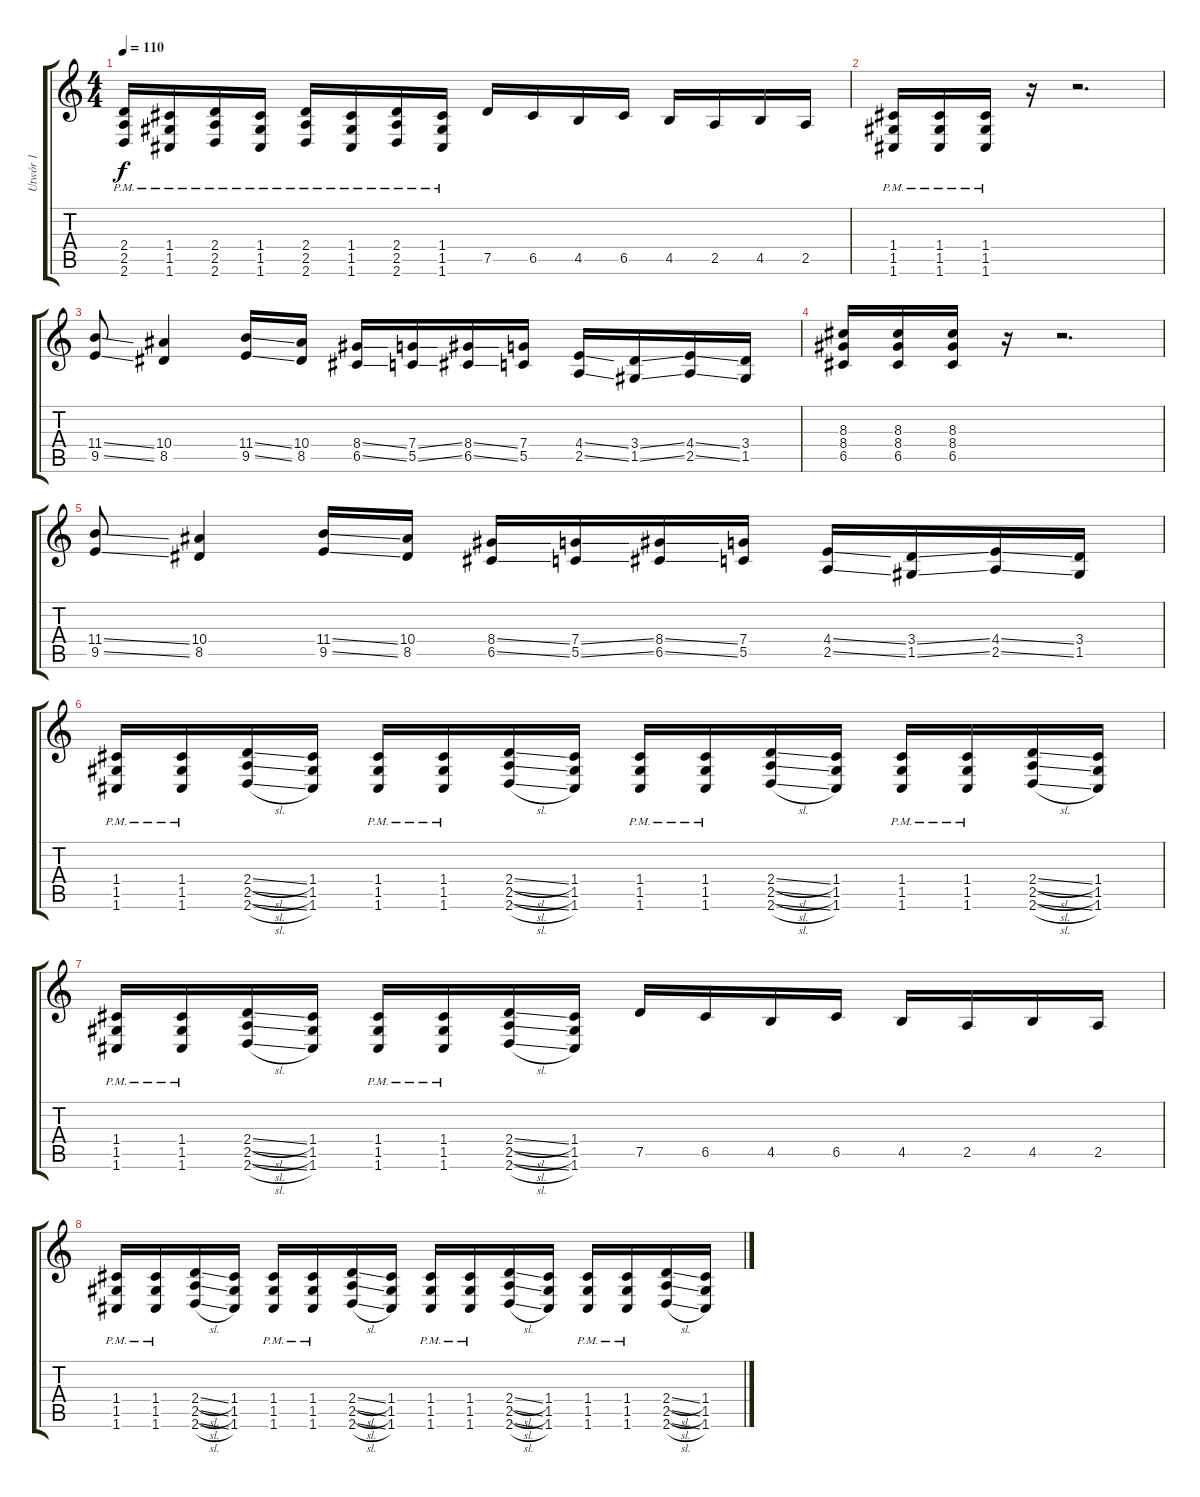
\track ("Utwór 1" "Utwór 1") {instrument distortionguitar}
\staff {score tabs}
\tuning (D4 A3 F3 C3 G2 C2) {hide}
\ts (4 4)
\tempo 110
\clef g2
\ks c
(2.4{pm} 2.5{pm} 2.6{pm}).16{dy f} (1.4{pm} 1.5{pm} 1.6{pm}).16 (2.4{pm} 2.5{pm} 2.6{pm}).16 (1.4{pm} 1.5{pm} 1.6{pm}).16 (2.4{pm} 2.5{pm} 2.6{pm}).16 (1.4{pm} 1.5{pm} 1.6{pm}).16 (2.4{pm} 2.5{pm} 2.6{pm}).16 (1.4{pm} 1.5{pm} 1.6{pm}).16 7.5.16 6.5.16 4.5.16 6.5.16 4.5.16 2.5.16 4.5.16 2.5.16 |
(1.4{pm} 1.5{pm} 1.6{pm}).16 (1.4{pm} 1.5{pm} 1.6{pm}).16 (1.4{pm} 1.5{pm} 1.6{pm}).16 r.16 r.2{d} |
(11.4{ss} 9.5{ss}).8 (10.4 8.5).4 (11.4{ss} 9.5{ss}).16 (10.4 8.5).16 (8.4{ss} 6.5{ss}).16 (7.4{ss} 5.5{ss}).16 (8.4{ss} 6.5{ss}).16 (7.4 5.5).16 (4.4{ss} 2.5{ss}).16 (3.4{ss} 1.5{ss}).16 (4.4{ss} 2.5{ss}).16 (3.4 1.5).16 |
(8.3 8.4 6.5).16 (8.3 8.4 6.5).16 (8.3 8.4 6.5).16 r.16 r.2{d} |
(11.4{ss} 9.5{ss}).8 (10.4 8.5).4 (11.4{ss} 9.5{ss}).16 (10.4 8.5).16 (8.4{ss} 6.5{ss}).16 (7.4{ss} 5.5{ss}).16 (8.4{ss} 6.5{ss}).16 (7.4 5.5).16 (4.4{ss} 2.5{ss}).16 (3.4{ss} 1.5{ss}).16 (4.4{ss} 2.5{ss}).16 (3.4 1.5).16 |
(1.4{pm} 1.5{pm} 1.6{pm}).16 (1.4{pm} 1.5{pm} 1.6{pm}).16 (2.4{sl} 2.5{sl} 2.6{sl}).16 (1.4 1.5 1.6).16 (1.4{pm} 1.5{pm} 1.6{pm}).16 (1.4{pm} 1.5{pm} 1.6{pm}).16 (2.4{sl} 2.5{sl} 2.6{sl}).16 (1.4 1.5 1.6).16 (1.4{pm} 1.5{pm} 1.6{pm}).16 (1.4{pm} 1.5{pm} 1.6{pm}).16 (2.4{sl} 2.5{sl} 2.6{sl}).16 (1.4 1.5 1.6).16 (1.4{pm} 1.5{pm} 1.6{pm}).16 (1.4{pm} 1.5{pm} 1.6{pm}).16 (2.4{sl} 2.5{sl} 2.6{sl}).16 (1.4 1.5 1.6).16 |
(1.4{pm} 1.5{pm} 1.6{pm}).16 (1.4{pm} 1.5{pm} 1.6{pm}).16 (2.4{sl} 2.5{sl} 2.6{sl}).16 (1.4 1.5 1.6).16 (1.4{pm} 1.5{pm} 1.6{pm}).16 (1.4{pm} 1.5{pm} 1.6{pm}).16 (2.4{sl} 2.5{sl} 2.6{sl}).16 (1.4 1.5 1.6).16 7.5.16 6.5.16 4.5.16 6.5.16 4.5.16 2.5.16 4.5.16 2.5.16 |
(1.4{pm} 1.5{pm} 1.6{pm}).16 (1.4{pm} 1.5{pm} 1.6{pm}).16 (2.4{sl} 2.5{sl} 2.6{sl}).16 (1.4 1.5 1.6).16 (1.4{pm} 1.5{pm} 1.6{pm}).16 (1.4{pm} 1.5{pm} 1.6{pm}).16 (2.4{sl} 2.5{sl} 2.6{sl}).16 (1.4 1.5 1.6).16 (1.4{pm} 1.5{pm} 1.6{pm}).16 (1.4{pm} 1.5{pm} 1.6{pm}).16 (2.4{sl} 2.5{sl} 2.6{sl}).16 (1.4 1.5 1.6).16 (1.4{pm} 1.5{pm} 1.6{pm}).16 (1.4{pm} 1.5{pm} 1.6{pm}).16 (2.4{sl} 2.5{sl} 2.6{sl}).16 (1.4 1.5 1.6).16
